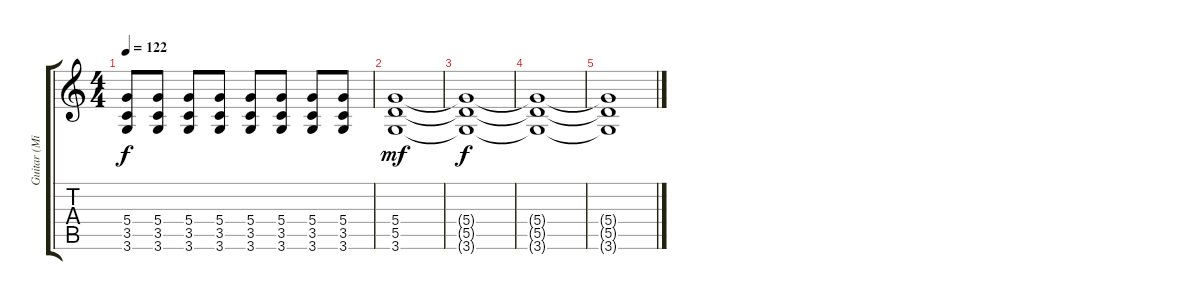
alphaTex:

\track ("Guitar (Mike Shinoda)" "Guitar (Mi") {instrument overdrivenguitar}
\staff {score tabs}
\tuning (E4 B3 G3 D3 A2 E2) {hide}
\ts (4 4)
\tempo 122
\clef g2
\ks c
(5.4 3.5 3.6).8{dy f} (5.4 3.5 3.6).8 (5.4 3.5 3.6).8 (5.4 3.5 3.6).8 (5.4 3.5 3.6).8 (5.4 3.5 3.6).8 (5.4 3.5 3.6).8 (5.4 3.5 3.6).8 |
(5.4 5.5 3.6).1{dy mf} |
(5.4{t} 5.5{t} 3.6{t}).1{dy f} |
(5.4{t} 5.5{t} 3.6{t}).1 |
(5.4{t} 5.5{t} 3.6{t}).1
